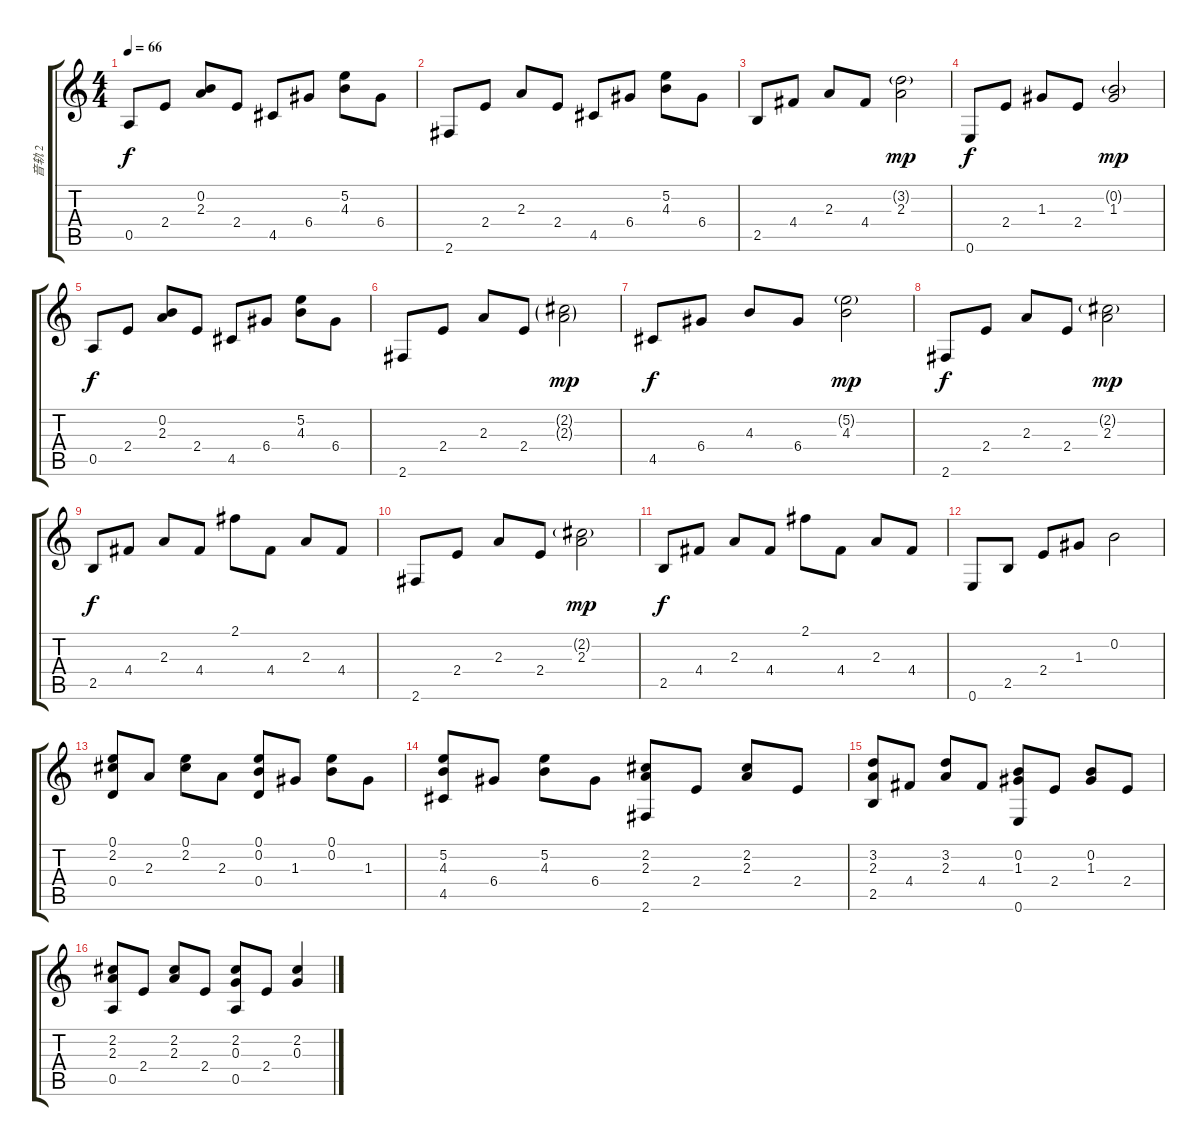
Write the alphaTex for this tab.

\track ("音轨 2" "音轨 2") {instrument acousticguitarsteel}
\staff {score tabs}
\tuning (E4 B3 G3 D3 A2 E2) {hide}
\ts (4 4)
\tempo 66
\clef g2
\ks c
0.5.8{dy f} 2.4.8 (0.2 2.3).8 2.4.8 4.5.8 6.4.8 (5.2 4.3).8 6.4.8 |
2.6.8 2.4.8 2.3.8 2.4.8 4.5.8 6.4.8 (5.2 4.3).8 6.4.8 |
2.5.8 4.4.8 2.3.8 4.4.8 (3.2{g} 2.3).2{dy mp} |
0.6.8{dy f} 2.4.8 1.3.8 2.4.8 (0.2{g} 1.3).2{dy mp} |
0.5.8{dy f} 2.4.8 (0.2 2.3).8 2.4.8 4.5.8 6.4.8 (5.2 4.3).8 6.4.8 |
2.6.8 2.4.8 2.3.8 2.4.8 (2.2{g} 2.3{g}).2{dy mp} |
4.5.8{dy f} 6.4.8 4.3.8 6.4.8 (5.2{g} 4.3).2{dy mp} |
2.6.8{dy f} 2.4.8 2.3.8 2.4.8 (2.2{g} 2.3).2{dy mp} |
2.5.8{dy f} 4.4.8 2.3.8 4.4.8 2.1.8 4.4.8 2.3.8 4.4.8 |
2.6.8 2.4.8 2.3.8 2.4.8 (2.2{g} 2.3).2{dy mp} |
2.5.8{dy f} 4.4.8 2.3.8 4.4.8 2.1.8 4.4.8 2.3.8 4.4.8 |
0.6.8 2.5.8 2.4.8 1.3.8 0.2.2 |
(0.1 2.2 0.4).8 2.3.8 (0.1 2.2).8 2.3.8 (0.1 0.2 0.4).8 1.3.8 (0.1 0.2).8 1.3.8 |
(5.2 4.3 4.5).8 6.4.8 (5.2 4.3).8 6.4.8 (2.2 2.3 2.6).8 2.4.8 (2.2 2.3).8 2.4.8 |
(3.2 2.3 2.5).8 4.4.8 (3.2 2.3).8 4.4.8 (0.2 1.3 0.6).8 2.4.8 (0.2 1.3).8 2.4.8 |
(2.2 2.3 0.5).8 2.4.8 (2.2 2.3).8 2.4.8 (2.2 0.3 0.5).8 2.4.8 (2.2 0.3).4
